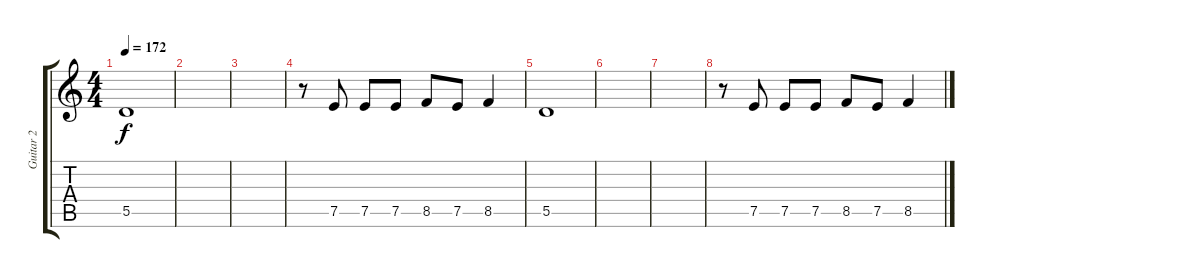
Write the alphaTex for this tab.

\track ("Guitar 2" "Guitar 2") {instrument distortionguitar}
\staff {score tabs}
\tuning (E4 B3 G3 D3 A2 E2) {hide}
\ts (4 4)
\tempo 172
\clef g2
\ks c
5.5.1{dy f volume 2} |
|
|
r.8 7.5.8 7.5.8 7.5.8 8.5.8 7.5.8 8.5.4 |
5.5.1{volume 0} |
|
|
r.8 7.5.8 7.5.8 7.5.8 8.5.8 7.5.8 8.5.4
